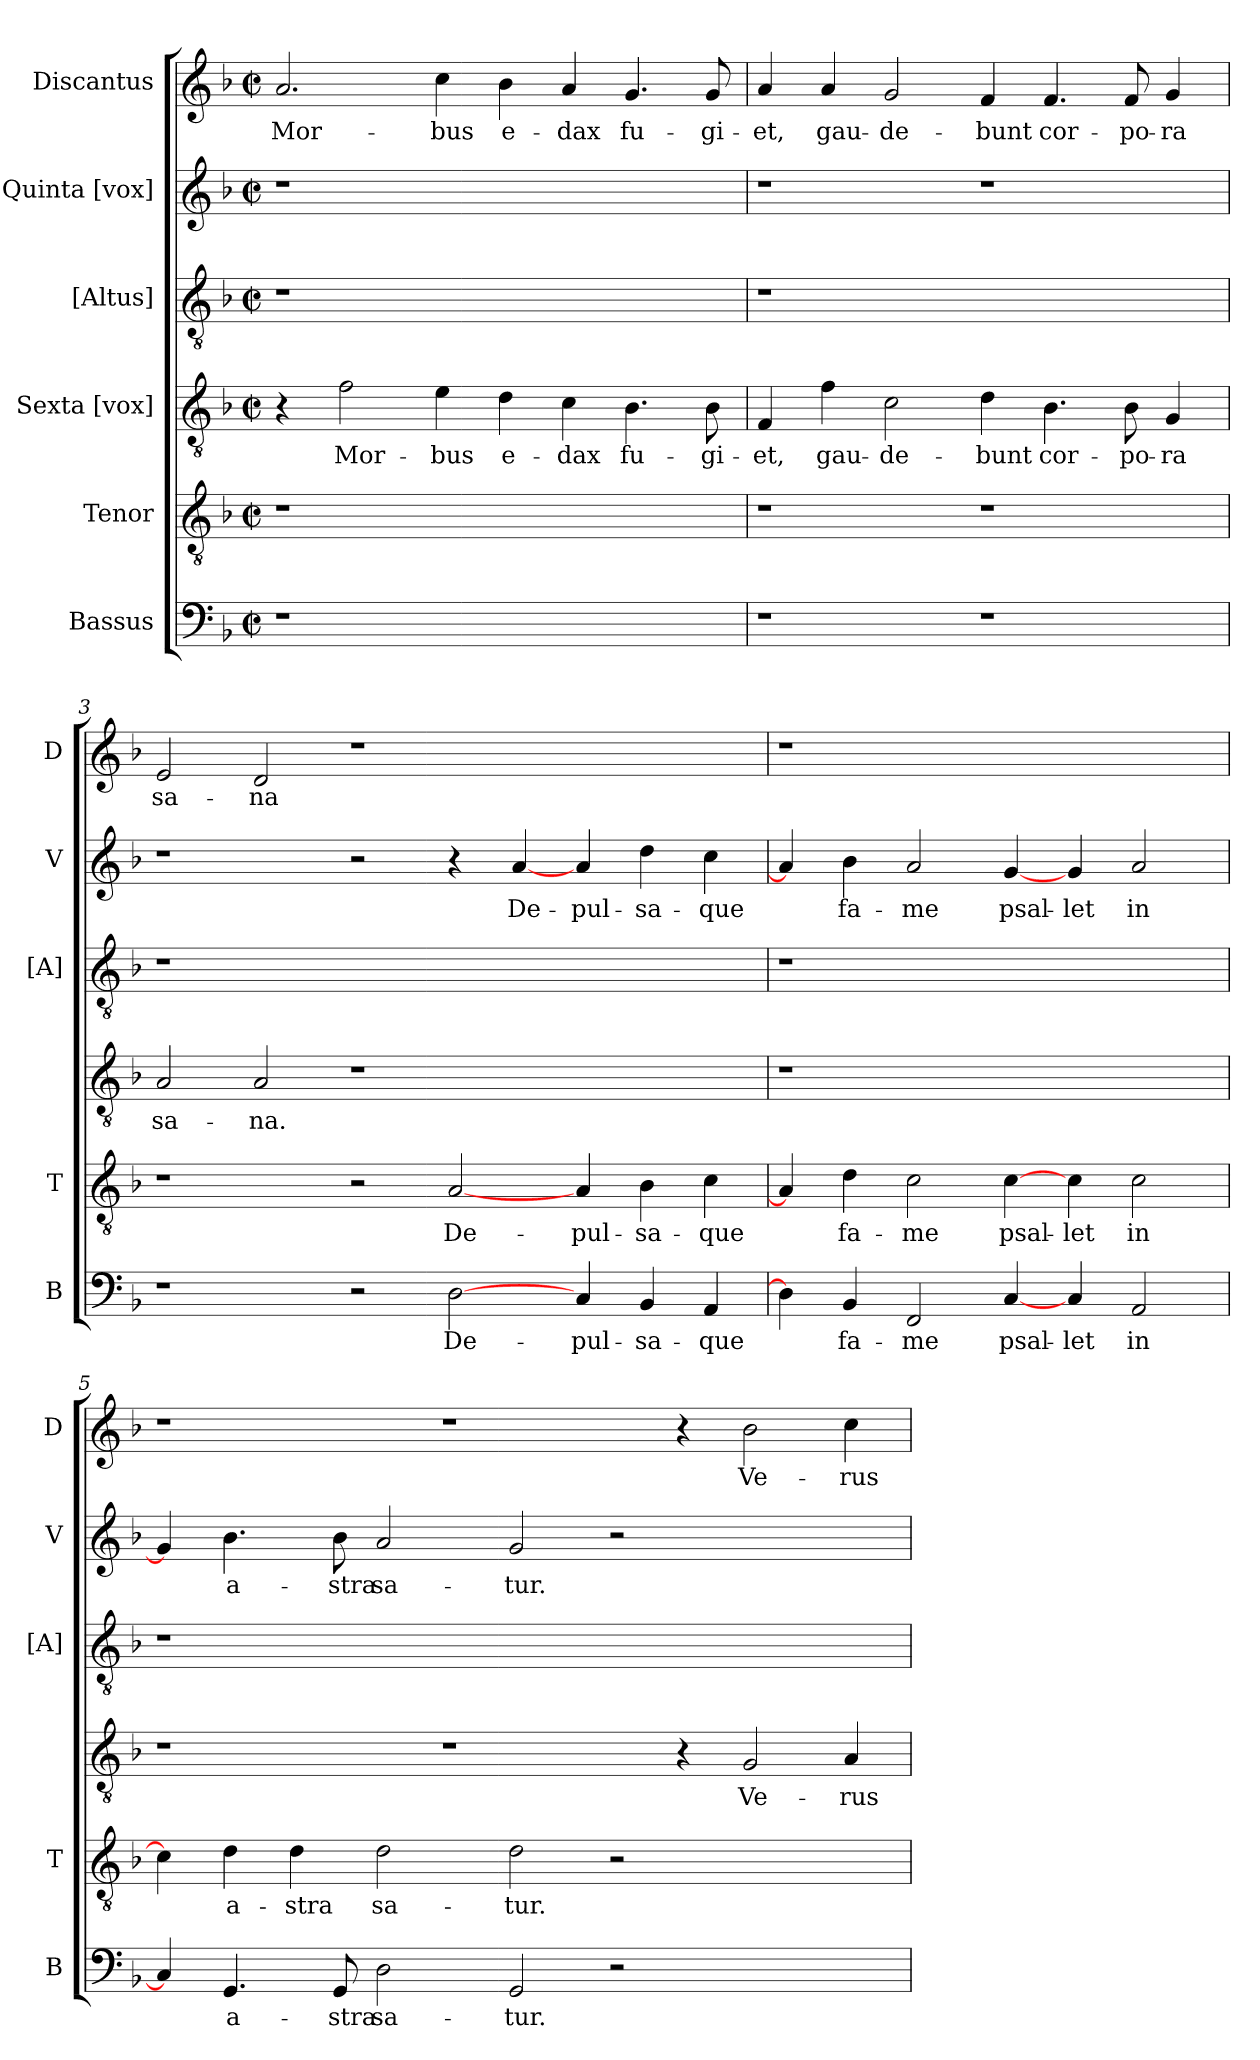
**kern	**text	**kern	**text	**kern	**text	**kern	**kern	**text	**kern	**text
*part6	*part6	*part5	*part5	*part4	*part4	*part3	*part2	*part2	*part1	*part1
*staff6	*staff6	*staff5	*staff5	*staff4	*staff4	*staff3	*staff2	*staff2	*staff1	*staff1
*I"Bassus	*	*I"Tenor	*	*I"Sexta [vox]	*	*I"[Altus]	*I"Quinta [vox]	*	*I"Discantus	*
*I'B	*	*I'T	*	*	*	*I'[A]	*I'V	*	*I'D	*
*clefF4	*	*clefGv2	*	*clefGv2	*	*clefGv2	*clefG2	*	*clefG2	*
*k[b-]	*	*k[b-]	*	*k[b-]	*	*k[b-]	*k[b-]	*	*k[b-]	*
*d:	*	*d:	*	*d:	*	*d:	*d:	*	*d:	*
*M2/2	*	*M2/2	*	*M2/2	*	*M2/2	*M2/2	*	*M2/2	*
*met(c|)	*	*met(c|)	*	*met(c|)	*	*met(c|)	*met(c|)	*	*met(c|)	*
=1	=1	=1	=1	=1	=1	=1	=1	=1	=1	=1
1r	.	1r	.	4r	.	1r	1r	.	2.a/	Mor-
.	.	.	.	2f\	Mor-	.	.	.	.	.
.	.	.	.	4e\	-bus	.	.	.	4cc\	-bus
1ryy	.	1ryy	.	4d\	e-	1ryy	1ryy	.	4b-\	e-
.	.	.	.	4c\	-dax	.	.	.	4a/	-dax
.	.	.	.	4.B-\	fu-	.	.	.	4.g/	fu-
.	.	.	.	8B-\	-gi-	.	.	.	8g/	-gi-
=2	=2	=2	=2	=2	=2	=2	=2	=2	=2	=2
1r	.	1r	.	4F/	-et,	1r	1r	.	4a/	-et,
.	.	.	.	4f\	gau-	.	.	.	4a/	gau-
.	.	.	.	2c\	-de-	.	.	.	2g/	-de-
1r	.	1r	.	4d\	-bunt	1ryy	1r	.	4f/	-bunt
.	.	.	.	4.B-\	cor-	.	.	.	4.f/	cor-
.	.	.	.	8B-\	-po-	.	.	.	8f/	-po-
.	.	.	.	4G/	-ra	.	.	.	4g/	-ra
=3	=3	=3	=3	=3	=3	=3	=3	=3	=3	=3
1r	.	1r	.	2A/	sa-	1r	1r	.	2e/	sa-
.	.	.	.	2A/	-na.	.	.	.	2d/	-na
2r	.	2r	.	1r	.	1ryy	2r	.	1r	.
[2D\	De-	[2A/	De-	.	.	.	4r	.	.	.
.	.	.	.	.	.	.	[4a/	De-	.	.
4C/	-pul-	4A/	-pul-	2.ryy	.	2.ryy	4a/	-pul-	2.ryy	.
4BB-/	-sa-	4B-\	-sa-	.	.	.	4dd\	-sa-	.	.
4AA/	-que	4c\	-que	.	.	.	4cc\	-que	.	.
!!LO:LB:g=z
=4	=4	=4	=4	=4	=4	=4	=4	=4	=4	=4
4D\]	.	4A/]	.	1r	.	1r	4a/]	.	1r	.
4BB-/	fa-	4d\	fa-	.	.	.	4b-\	fa-	.	.
2FF/	-me	2c\	-me	.	.	.	2a/	-me	.	.
[4C/	psal-	[4c\	psal-	1ryy	.	1ryy	[4g/	psal-	1ryy	.
4C/	-let	4c\	-let	.	.	.	4g/	-let	.	.
2AA/	in	2c\	in	.	.	.	2a/	in	.	.
=5	=5	=5	=5	=5	=5	=5	=5	=5	=5	=5
4C/]	.	4c\]	.	1r	.	1r	4g/]	.	1r	.
4.GG/	a-	4d\	a-	.	.	.	4.b-\	a-	.	.
.	.	4d\	-stra	.	.	.	.	.	.	.
8GG/	-stra	.	.	.	.	.	8b-\	-stra	.	.
2D\	sa-	2d\	sa-	.	.	.	2a/	sa-	.	.
.	.	.	.	1r	.	1ryy	.	.	1r	.
2GG/	-tur.	2d\	-tur.	.	.	.	2g/	-tur.	.	.
2r	.	2r	.	.	.	.	2r	.	.	.
.	.	.	.	4r	.	1ryy	.	.	4r	.
2.ryy	.	2.ryy	.	2G/	Ve-	.	2.ryy	.	2b-\	Ve-
.	.	.	.	4A/	-rus	.	.	.	4cc\	-rus
=	=	=	=	=	=	=	=	=	=	=
*-	*-	*-	*-	*-	*-	*-	*-	*-	*-	*-
